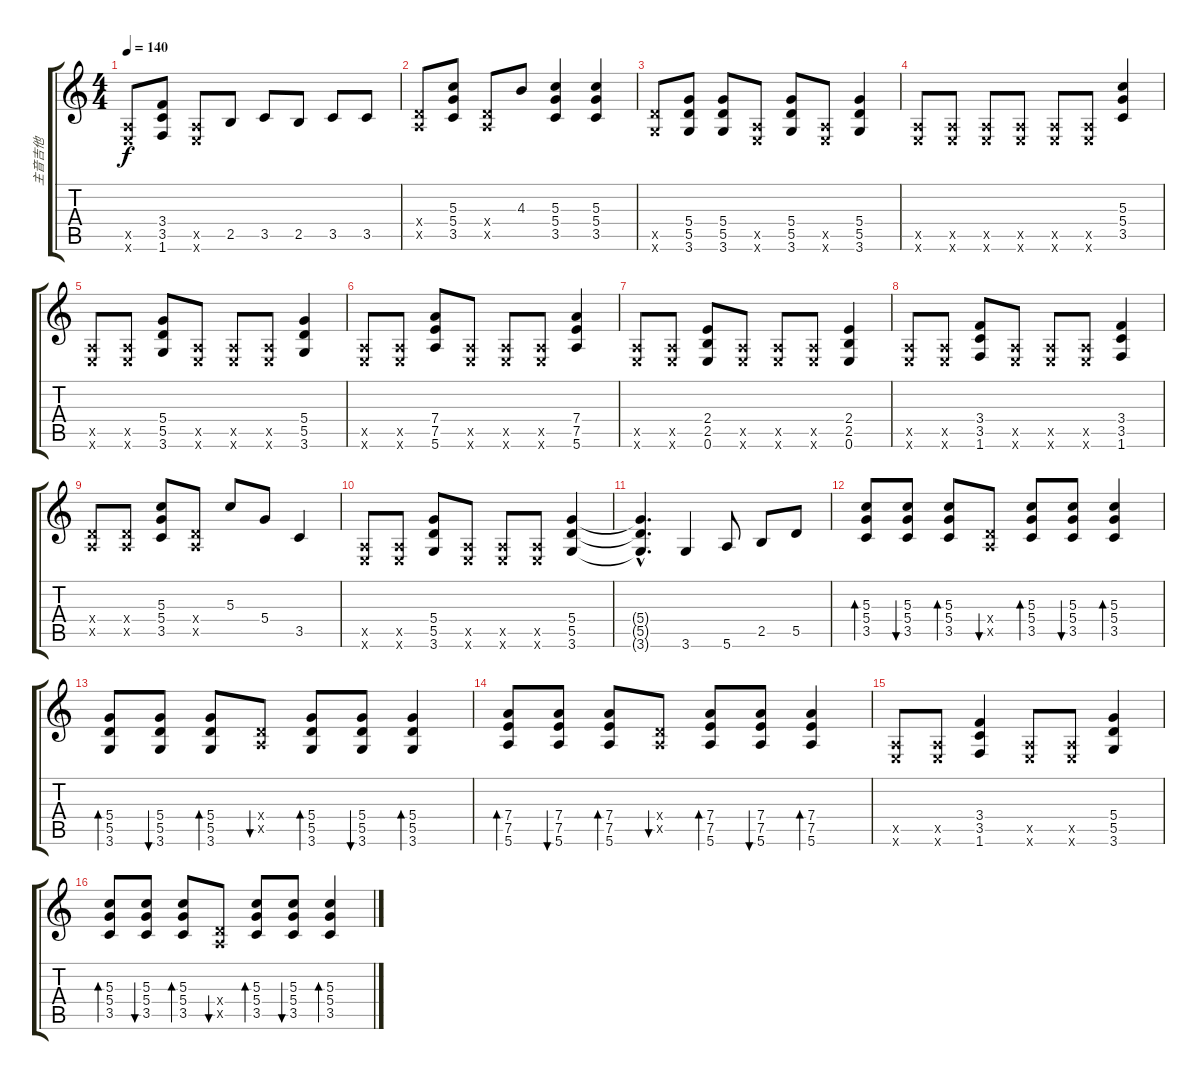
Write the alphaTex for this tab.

\track ("主音吉他" "主音吉他") {instrument distortionguitar}
\staff {score tabs}
\tuning (E4 B3 G3 D3 A2 E2) {hide}
\ts (4 4)
\tempo 140
\clef g2
\ks c
(0.5{x} 0.6{x}).8{dy f} (3.4 3.5 1.6).8 (0.5{x} 0.6{x}).8 2.5.8 3.5.8 2.5.8 3.5.8 3.5.8 |
(0.4{x} 0.5{x}).8 (5.3 5.4 3.5).8 (0.4{x} 0.5{x}).8 4.3.8 (5.3 5.4 3.5).4 (5.3 5.4 3.5).4 |
(5.5{x} 3.6{x}).8 (5.4 5.5 3.6).8 (5.4 5.5 3.6).8 (0.5{x} 0.6{x}).8 (5.4 5.5 3.6).8 (0.5{x} 0.6{x}).8 (5.4 5.5 3.6).4 |
(0.5{x} 0.6{x}).8 (0.5{x} 0.6{x}).8 (0.5{x} 0.6{x}).8 (0.5{x} 0.6{x}).8 (0.5{x} 0.6{x}).8 (0.5{x} 0.6{x}).8 (5.3 5.4 3.5).4 |
(0.5{x} 0.6{x}).8 (0.5{x} 0.6{x}).8 (5.4 5.5 3.6).8 (0.5{x} 0.6{x}).8 (0.5{x} 0.6{x}).8 (0.5{x} 0.6{x}).8 (5.4 5.5 3.6).4 |
(0.5{x} 0.6{x}).8 (0.5{x} 0.6{x}).8 (7.4 7.5 5.6).8 (0.5{x} 0.6{x}).8 (0.5{x} 0.6{x}).8 (0.5{x} 0.6{x}).8 (7.4 7.5 5.6).4 |
(0.5{x} 0.6{x}).8 (0.5{x} 0.6{x}).8 (2.4 2.5 0.6).8 (0.5{x} 0.6{x}).8 (0.5{x} 0.6{x}).8 (0.5{x} 0.6{x}).8 (2.4 2.5 0.6).4 |
(0.5{x} 0.6{x}).8 (0.5{x} 0.6{x}).8 (3.4 3.5 1.6).8 (0.5{x} 0.6{x}).8 (0.5{x} 0.6{x}).8 (0.5{x} 0.6{x}).8 (3.4 3.5 1.6).4 |
(0.4{x} 0.5{x}).8 (0.4{x} 0.5{x}).8 (5.3 5.4 3.5).8 (0.4{x} 0.5{x}).8 5.3.8 5.4.8 3.5.4 |
(0.5{x} 0.6{x}).8 (0.5{x} 0.6{x}).8 (5.4 5.5 3.6).8 (0.5{x} 0.6{x}).8 (0.5{x} 0.6{x}).8 (0.5{x} 0.6{x}).8 (5.4 5.5 3.6).4 |
(5.4{hac t} 5.5{hac t} 3.6{hac t}).4{d} 3.6.4 5.6.8 2.5.8 5.5.8 |
(5.3 5.4 3.5).8{bd 30} (5.3 5.4 3.5).8{bu 30} (5.3 5.4 3.5).8{bd 30} (0.4{x} 0.5{x}).8{bu 30} (5.3 5.4 3.5).8{bd 30} (5.3 5.4 3.5).8{bu 30} (5.3 5.4 3.5).4{bd 30} |
(5.4 5.5 3.6).8{bd 30} (5.4 5.5 3.6).8{bu 30} (5.4 5.5 3.6).8{bd 30} (0.4{x} 0.5{x}).8{bu 30} (5.4 5.5 3.6).8{bd 30} (5.4 5.5 3.6).8{bu 30} (5.4 5.5 3.6).4{bd 30} |
(7.4 7.5 5.6).8{bd 30} (7.4 7.5 5.6).8{bu 30} (7.4 7.5 5.6).8{bd 30} (0.4{x} 0.5{x}).8{bu 30} (7.4 7.5 5.6).8{bd 30} (7.4 7.5 5.6).8{bu 30} (7.4 7.5 5.6).4{bd 30} |
(0.5{x} 0.6{x}).8 (0.5{x} 0.6{x}).8 (3.4 3.5 1.6).4 (0.5{x} 0.6{x}).8 (0.5{x} 0.6{x}).8 (5.4 5.5 3.6).4 |
(5.3 5.4 3.5).8{bd 30} (5.3 5.4 3.5).8{bu 30} (5.3 5.4 3.5).8{bd 30} (0.4{x} 0.5{x}).8{bu 30} (5.3 5.4 3.5).8{bd 30} (5.3 5.4 3.5).8{bu 30} (5.3 5.4 3.5).4{bd 30}
